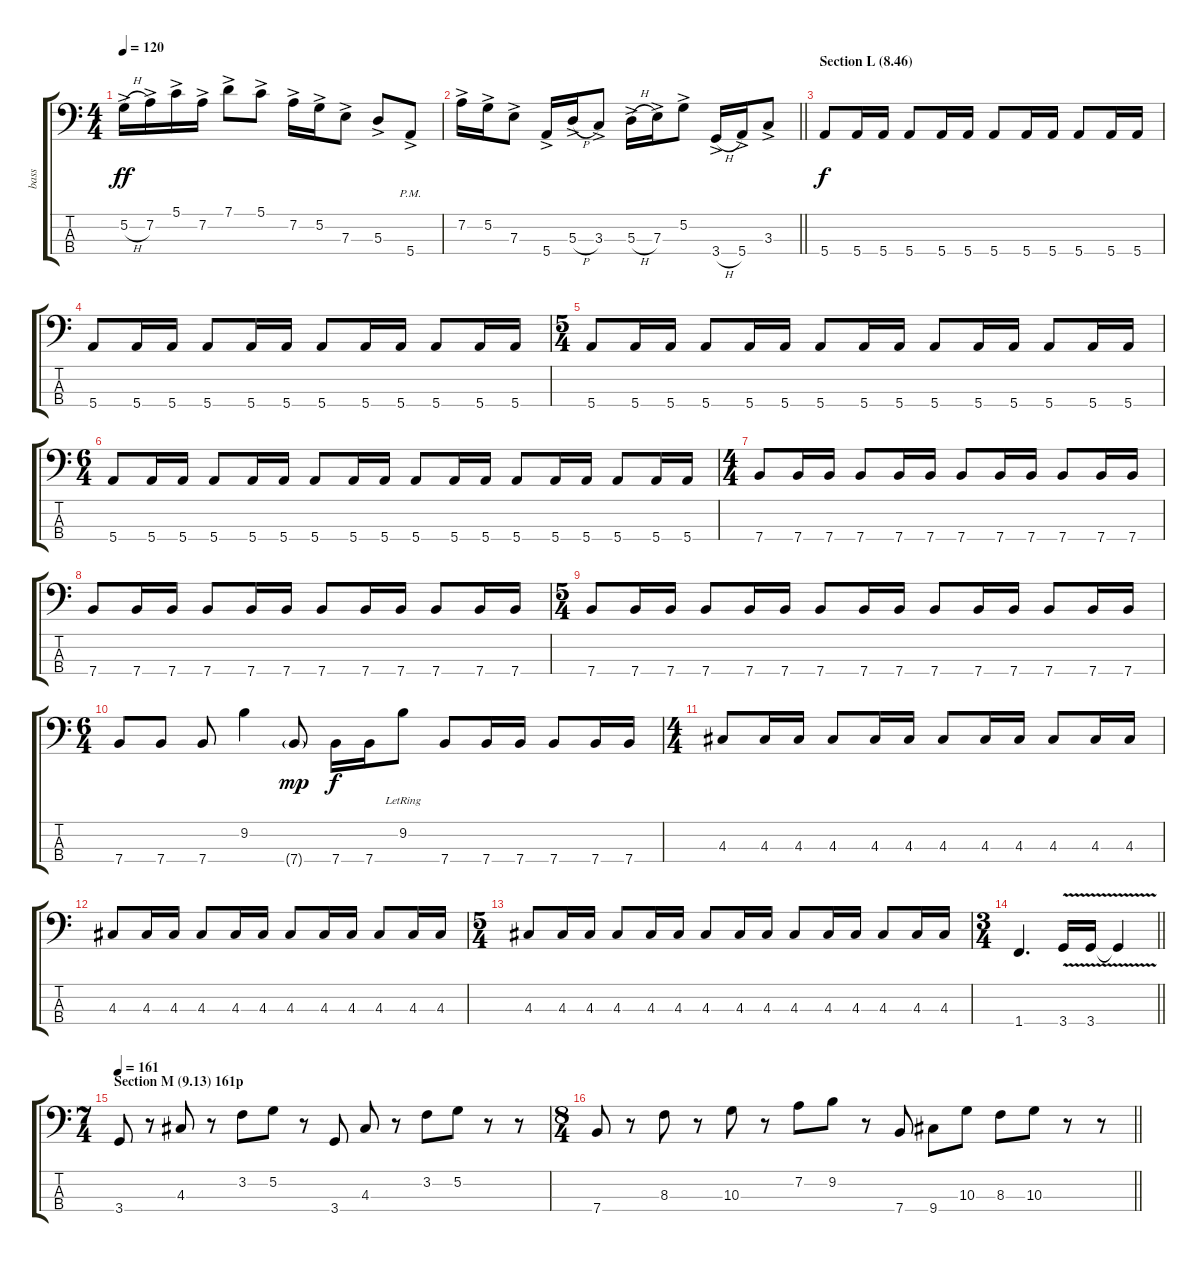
\track ("bass" "bass") {instrument electricbassfinger}
\staff {score tabs}
\tuning (G2 D2 A1 E1) {hide}
\ts (4 4)
\tempo 120
\clef f4
\ks c
5.2{h ac}.16{dy ff} 7.2{ac}.16 5.1{ac}.16 7.2{ac}.16 7.1{ac}.8 5.1{ac}.8 7.2{ac}.16 5.2{ac}.16 7.3{ac}.8 5.3{ac}.8 5.4{ac pm}.8 |
\barLineRight lightlight
7.2{ac}.16 5.2{ac}.16 7.3{ac}.8 5.4{ac}.16 5.3{h ac}.16 3.3{ac}.8 5.3{h ac}.16 7.3{ac}.16 5.2{ac}.8 3.4{h ac}.16 5.4{ac}.16 3.3{ac}.8 |
\section ("" "Section L (8.46)")
5.4.8{dy f} 5.4.16 5.4.16 5.4.8 5.4.16 5.4.16 5.4.8 5.4.16 5.4.16 5.4.8 5.4.16 5.4.16 |
5.4.8 5.4.16 5.4.16 5.4.8 5.4.16 5.4.16 5.4.8 5.4.16 5.4.16 5.4.8 5.4.16 5.4.16 |
\ts (5 4)
5.4.8 5.4.16 5.4.16 5.4.8 5.4.16 5.4.16 5.4.8 5.4.16 5.4.16 5.4.8 5.4.16 5.4.16 5.4.8 5.4.16 5.4.16 |
\ts (6 4)
5.4.8 5.4.16 5.4.16 5.4.8 5.4.16 5.4.16 5.4.8 5.4.16 5.4.16 5.4.8 5.4.16 5.4.16 5.4.8 5.4.16 5.4.16 5.4.8 5.4.16 5.4.16 |
\ts (4 4)
7.4.8 7.4.16 7.4.16 7.4.8 7.4.16 7.4.16 7.4.8 7.4.16 7.4.16 7.4.8 7.4.16 7.4.16 |
7.4.8 7.4.16 7.4.16 7.4.8 7.4.16 7.4.16 7.4.8 7.4.16 7.4.16 7.4.8 7.4.16 7.4.16 |
\ts (5 4)
7.4.8 7.4.16 7.4.16 7.4.8 7.4.16 7.4.16 7.4.8 7.4.16 7.4.16 7.4.8 7.4.16 7.4.16 7.4.8 7.4.16 7.4.16 |
\ts (6 4)
7.4.8 7.4.8 7.4.8 9.2.4 7.4{g}.8{dy mp} 7.4.16{dy f} 7.4.16 9.2{lr}.8 7.4.8 7.4.16 7.4.16 7.4.8 7.4.16 7.4.16 |
\ts (4 4)
4.3.8 4.3.16 4.3.16 4.3.8 4.3.16 4.3.16 4.3.8 4.3.16 4.3.16 4.3.8 4.3.16 4.3.16 |
4.3.8 4.3.16 4.3.16 4.3.8 4.3.16 4.3.16 4.3.8 4.3.16 4.3.16 4.3.8 4.3.16 4.3.16 |
\ts (5 4)
4.3.8 4.3.16 4.3.16 4.3.8 4.3.16 4.3.16 4.3.8 4.3.16 4.3.16 4.3.8 4.3.16 4.3.16 4.3.8 4.3.16 4.3.16 |
\ts (3 4)
\barLineRight lightlight
1.4.4{d} 3.4{v}.16 3.4{v}.16 3.4{t}.4 |
\ts (7 4)
\section ("" "Section M (9.13) 161p")
\tempo 161
3.4.8 r.8 4.3.8 r.8 3.2.8 5.2.8 r.8 3.4.8 4.3.8 r.8 3.2.8 5.2.8 r.8 r.8 |
\ts (8 4)
\barLineRight lightlight
7.4.8 r.8 8.3.8 r.8 10.3.8 r.8 7.2.8 9.2.8 r.8 7.4.8 9.4.8 10.3.8 8.3.8 10.3.8 r.8 r.8
